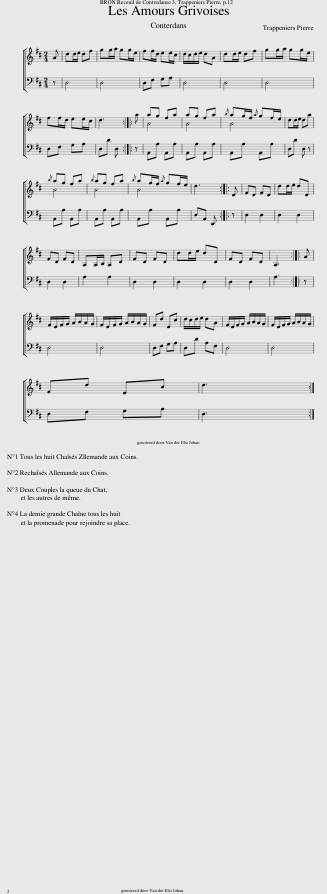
X:1
%%score [ ( 1 2 ) 3 ]
L:1/8
M:2/4
I:linebreak $
K:D
V:1 treble
V:2 treble
V:3 bass
V:1
 A | dd/e/ df | gg/a/ gg/e/ | ff/d/ ee/c/ | d/c/d/e/ dA | %5
 dd/e/ df | gg/a/ gg/e/ |$ ff/d/ ee/c/ | d3 :: a | %10
 ag fa | ag fa |{/b} ag/f/{/a} gf/e/ | dd/e/ da |${/b} ag fa | %15
{/b} ag fa |{/b} ag/f/{/a} gf/e/ | d3 :: D | FD FD | %20
 dd/e/ dD |$ FD FD | A,A,/B,/ A,D | FD FD | dd/e/ dD | %25
 FD FD | A,3 :: A |$ F/E/F/G/ A/B/A/G/ | F/E/F/G/ A/B/A/G/ | %30
 Fd Ec | d/c/d/e/ dA | F/E/F/G/ A/B/A/G/ | F/E/F/G/ A/B/A/G/ |$ Fd Ec | %35
 d3 :| %36
V:2
 x | x4 | x4 | x4 | x4 | %5
 x4 | x4 |$ x4 | x3 :: x | %10
 A4 | A4 | A4 | x4 |$ A4 | %15
 A4 | A4 | x3 :: x | x4 | %20
 x4 |$ x4 | x4 | x4 | x4 | %25
 x4 | x3 :: x |$ x4 | x4 | %30
 x4 | x4 | x4 | x4 |$ x4 | %35
 x3 :| %36
V:3
 z | D,4 | D,4 | D,F, G,A, | D,4 | %5
 D,4 | D,4 |$ D,F, G,A, | D,D D, :: z | %10
 A,,A, A,,A, | A,,A, A,,A, | A,,A, A,,A, | D,D D, z |$ A,,A, A,,A, | %15
 A,,A, A,,A, | A,,A, A,,A, | D,A,, D,, :: z | D,2 D,2 | %20
 D,2 D,2 |$ D,2 D,2 | A,2 A,2 | D,2 D,2 | D,2 D,2 | %25
 D,2 D,2 | A,3 :: z |$ D,4 | D,4 | %30
 D,F, G,A, | D,D A,F, | D,4 | D,4 |$ D,F, G,A, | %35
 D,3 :| %36
